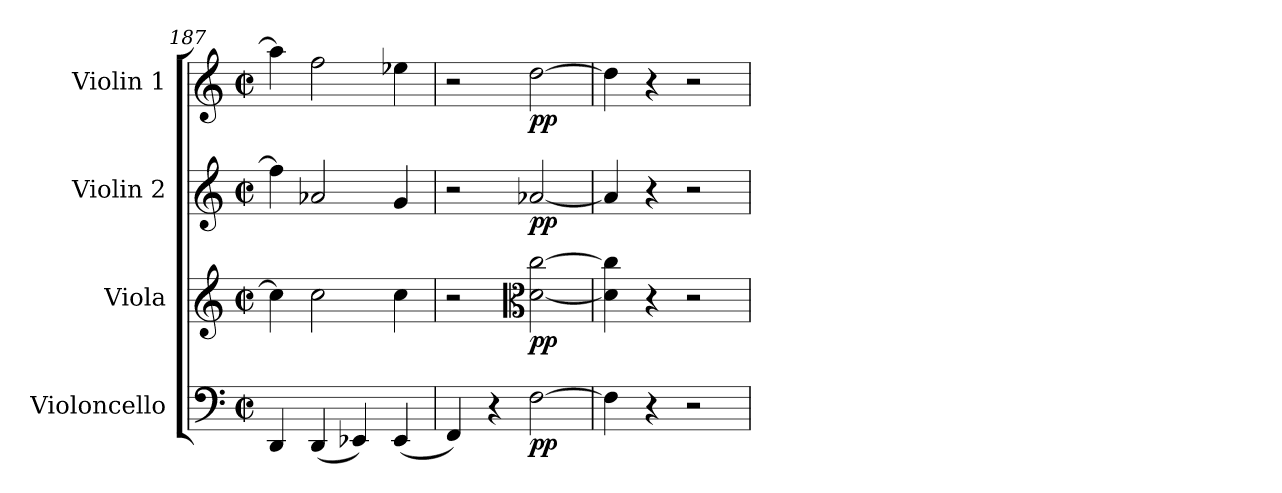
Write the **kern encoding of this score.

**kern	**dynam	**kern	**dynam	**kern	**dynam	**kern	**dynam
*part4	*part4	*part3	*part3	*part2	*part2	*part1	*part1
*staff4	*staff4	*staff3	*staff3	*staff2	*staff2	*staff1	*staff1
*I"Violoncello	*	*I"Viola	*	*I"Violin 2	*	*I"Violin 1	*
*I'Vc	*	*I'Vla	*	*I'Vln	*	*I'Vln	*
*clefF4	*	*clefG2	*	*clefG2	*	*clefG2	*
*k[]	*	*k[]	*	*k[]	*	*k[]	*
*M2/2	*	*M2/2	*	*M2/2	*	*M2/2	*
*met(c|)	*	*met(c|)	*	*met(c|)	*	*met(c|)	*
=187	=187	=187	=187	=187	=187	=187	=187
4DD/	.	4cc\]	.	4ff\]	.	4aa-\]	.
(4DD/	.	2cc\	.	2a-X/	.	2ff\	.
4EE-X/)	.	.	.	.	.	.	.
(4EE-/	.	4cc\	.	4g/	.	4ee-X\	.
=188	=188	=188	=188	=188	=188	=188	=188
4FF/)	.	2r	.	2r	.	2r	.
4r	.	.	.	.	.	.	.
*	*	*clefC3	*	*	*	*	*
!	!LO:DY:b	!	!LO:DY:b	!	!LO:DY:b	!	!LO:DY:b
[2F\	pp	[2d\ [2cc\	pp	[2a-X/	pp	[2dd\	pp
=189	=189	=189	=189	=189	=189	=189	=189
4F\]	.	4d\] 4cc\]	.	4a-/]	.	4dd\]	.
4r	.	4r	.	4r	.	4r	.
2r	.	2r	.	2r	.	2r	.
=	=	=	=	=	=	=	=
*-	*-	*-	*-	*-	*-	*-	*-
